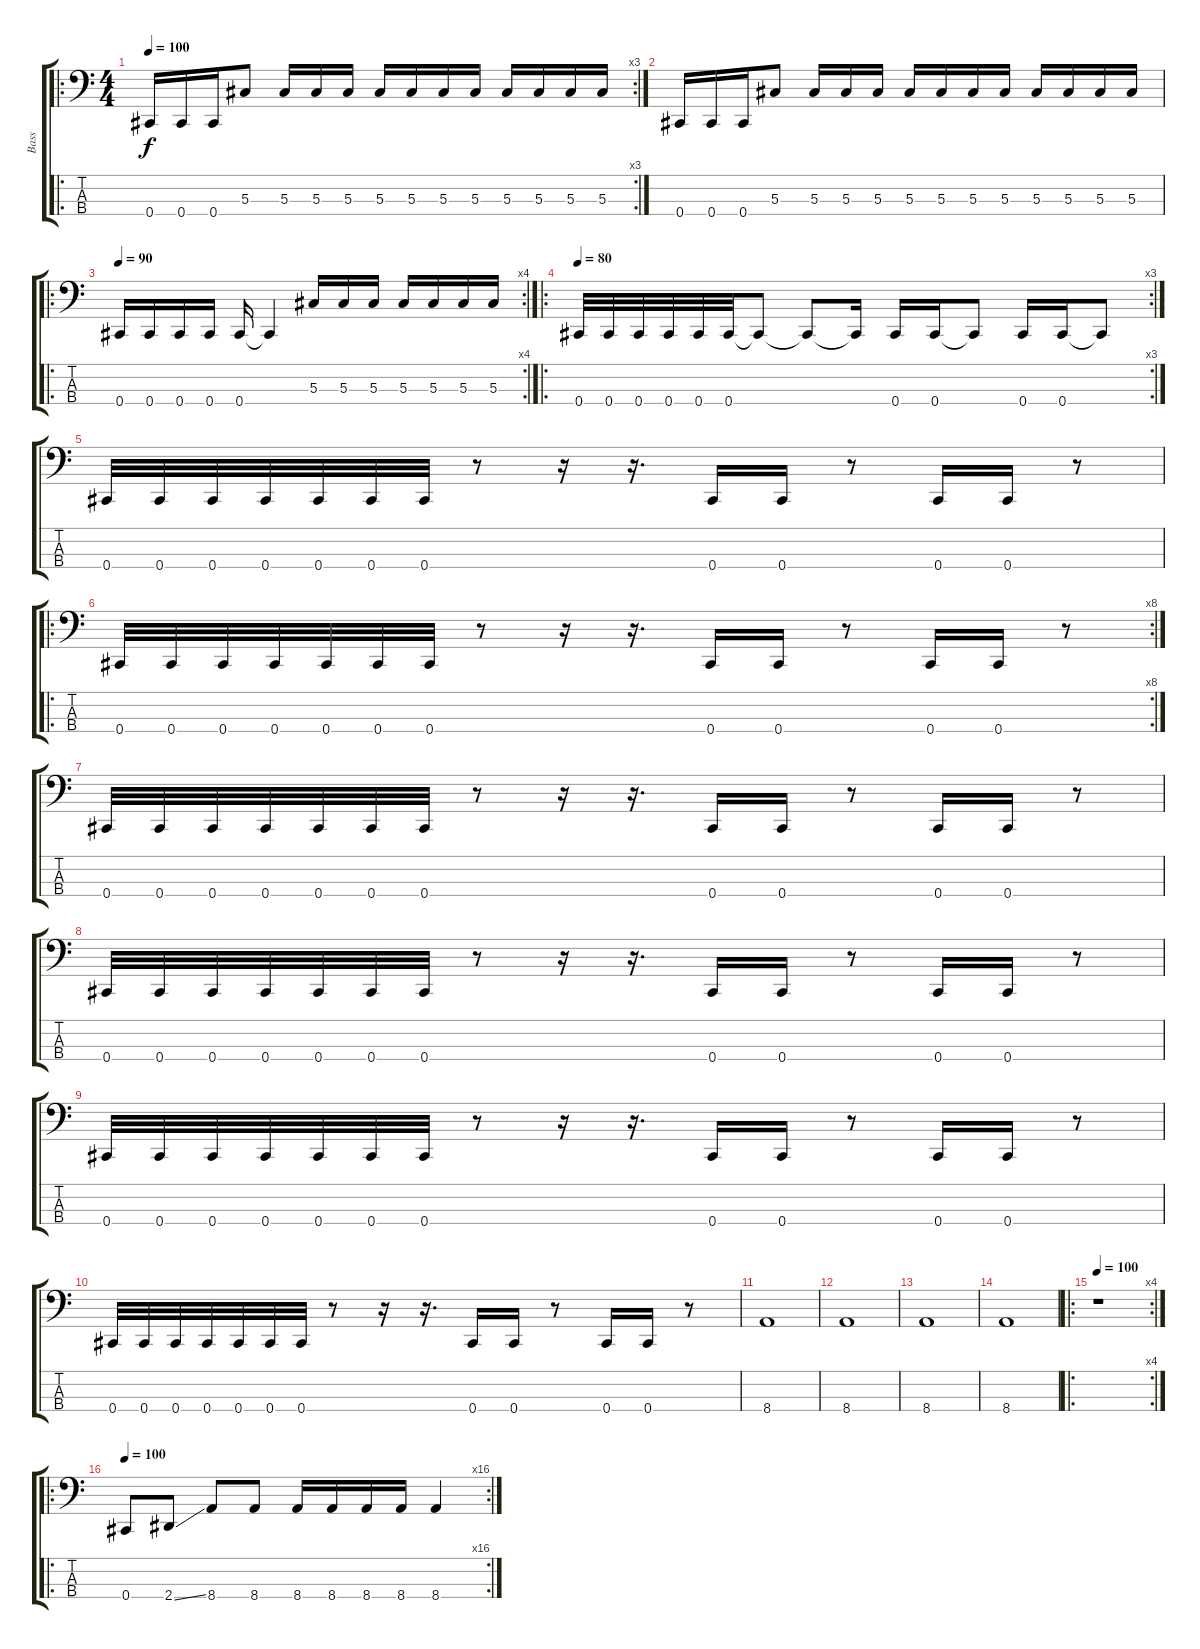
\track ("Bass" "Bass") {instrument electricbasspick}
\staff {score tabs}
\tuning (Gb2 Db2 Ab1 Db1) {hide}
\ro
\rc 3
\ts (4 4)
\tempo 100
\clef f4
\ks c
0.4.16{dy f} 0.4.16 0.4.16 5.3.8 5.3.16 5.3.16 5.3.16 5.3.16 5.3.16 5.3.16 5.3.16 5.3.16 5.3.16 5.3.16 5.3.16 |
0.4.16 0.4.16 0.4.16 5.3.8 5.3.16 5.3.16 5.3.16 5.3.16 5.3.16 5.3.16 5.3.16 5.3.16 5.3.16 5.3.16 5.3.16 |
\ro
\rc 4
\tempo 90
0.4.16 0.4.16 0.4.16 0.4.16 0.4.16 0.4{t}.4 5.3.16 5.3.16 5.3.16 5.3.16 5.3.16 5.3.16 5.3.16 |
\ro
\rc 3
\tempo 80
0.4.32 0.4.32 0.4.32 0.4.32 0.4.32 0.4.32 0.4{t}.8 0.4{t}.8 0.4{t}.16 0.4.16 0.4.16 0.4{t}.8 0.4.16 0.4.16 0.4{t}.8 |
0.4.32 0.4.32 0.4.32 0.4.32 0.4.32 0.4.32 0.4.32 r.8 r.16 r.16{d} 0.4.16 0.4.16 r.8 0.4.16 0.4.16 r.8 |
\ro
\rc 8
0.4.32 0.4.32 0.4.32 0.4.32 0.4.32 0.4.32 0.4.32 r.8 r.16 r.16{d} 0.4.16 0.4.16 r.8 0.4.16 0.4.16 r.8 |
0.4.32 0.4.32 0.4.32 0.4.32 0.4.32 0.4.32 0.4.32 r.8 r.16 r.16{d} 0.4.16 0.4.16 r.8 0.4.16 0.4.16 r.8 |
0.4.32 0.4.32 0.4.32 0.4.32 0.4.32 0.4.32 0.4.32 r.8 r.16 r.16{d} 0.4.16 0.4.16 r.8 0.4.16 0.4.16 r.8 |
0.4.32 0.4.32 0.4.32 0.4.32 0.4.32 0.4.32 0.4.32 r.8 r.16 r.16{d} 0.4.16 0.4.16 r.8 0.4.16 0.4.16 r.8 |
0.4.32 0.4.32 0.4.32 0.4.32 0.4.32 0.4.32 0.4.32 r.8 r.16 r.16{d} 0.4.16 0.4.16 r.8 0.4.16 0.4.16 r.8 |
8.4.1 |
8.4.1 |
8.4.1 |
8.4.1 |
\ro
\rc 4
\tempo 100
r.1 |
\ro
\rc 16
\tempo 100
0.4.8 2.4{ss}.8 8.4.8 8.4.8 8.4.16 8.4.16 8.4.16 8.4.16 8.4.4
